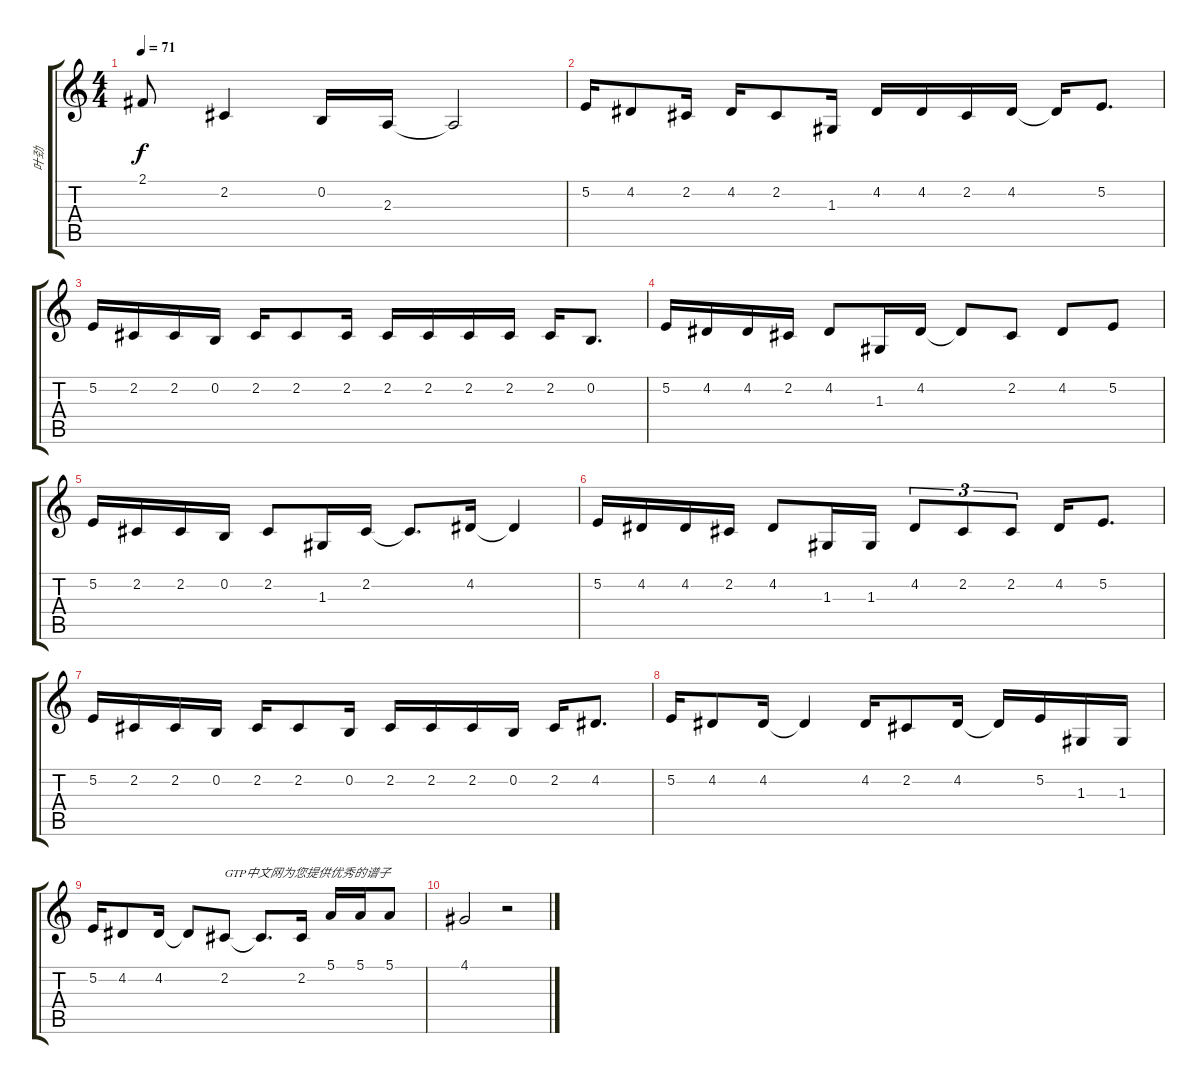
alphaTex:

\track ("叶劲" "叶劲") {instrument flute}
\staff {score tabs}
\tuning (E4 B3 G3 D3 A2 E2) {hide}
\ts (4 4)
\tempo 71
\clef g2
\ks c
2.1.8{dy f} 2.2.4 0.2.16 2.3.16 2.3{t}.2 |
5.2.16 4.2.8 2.2.16 4.2.16 2.2.8 1.3.16 4.2.16 4.2.16 2.2.16 4.2.16 4.2{t}.16 5.2.8{d} |
5.2.16 2.2.16 2.2.16 0.2.16 2.2.16 2.2.8 2.2.16 2.2.16 2.2.16 2.2.16 2.2.16 2.2.16 0.2.8{d} |
5.2.16 4.2.16 4.2.16 2.2.16 4.2.8 1.3.16 4.2.16 4.2{t}.8 2.2.8 4.2.8 5.2.8 |
5.2.16 2.2.16 2.2.16 0.2.16 2.2.8 1.3.16 2.2.16 2.2{t}.8{d} 4.2.16 4.2{t}.4 |
5.2.16 4.2.16 4.2.16 2.2.16 4.2.8 1.3.16 1.3.16 4.2.8{tu (3 2)} 2.2.8{tu (3 2)} 2.2.8{tu (3 2)} 4.2.16 5.2.8{d} |
5.2.16 2.2.16 2.2.16 0.2.16 2.2.16 2.2.8 0.2.16 2.2.16 2.2.16 2.2.16 0.2.16 2.2.16 4.2.8{d} |
5.2.16 4.2.8 4.2.16 4.2{t}.4 4.2.16 2.2.8 4.2.16 4.2{t}.16 5.2.16 1.3.16 1.3.16 |
5.2.16 4.2.8 4.2.16 4.2{t}.8 2.2.8{txt "GTP中文网为您提供优秀的谱子"} 2.2{t}.8{d} 2.2.16 5.1.16 5.1.16 5.1.8 |
4.1.2 r.2
